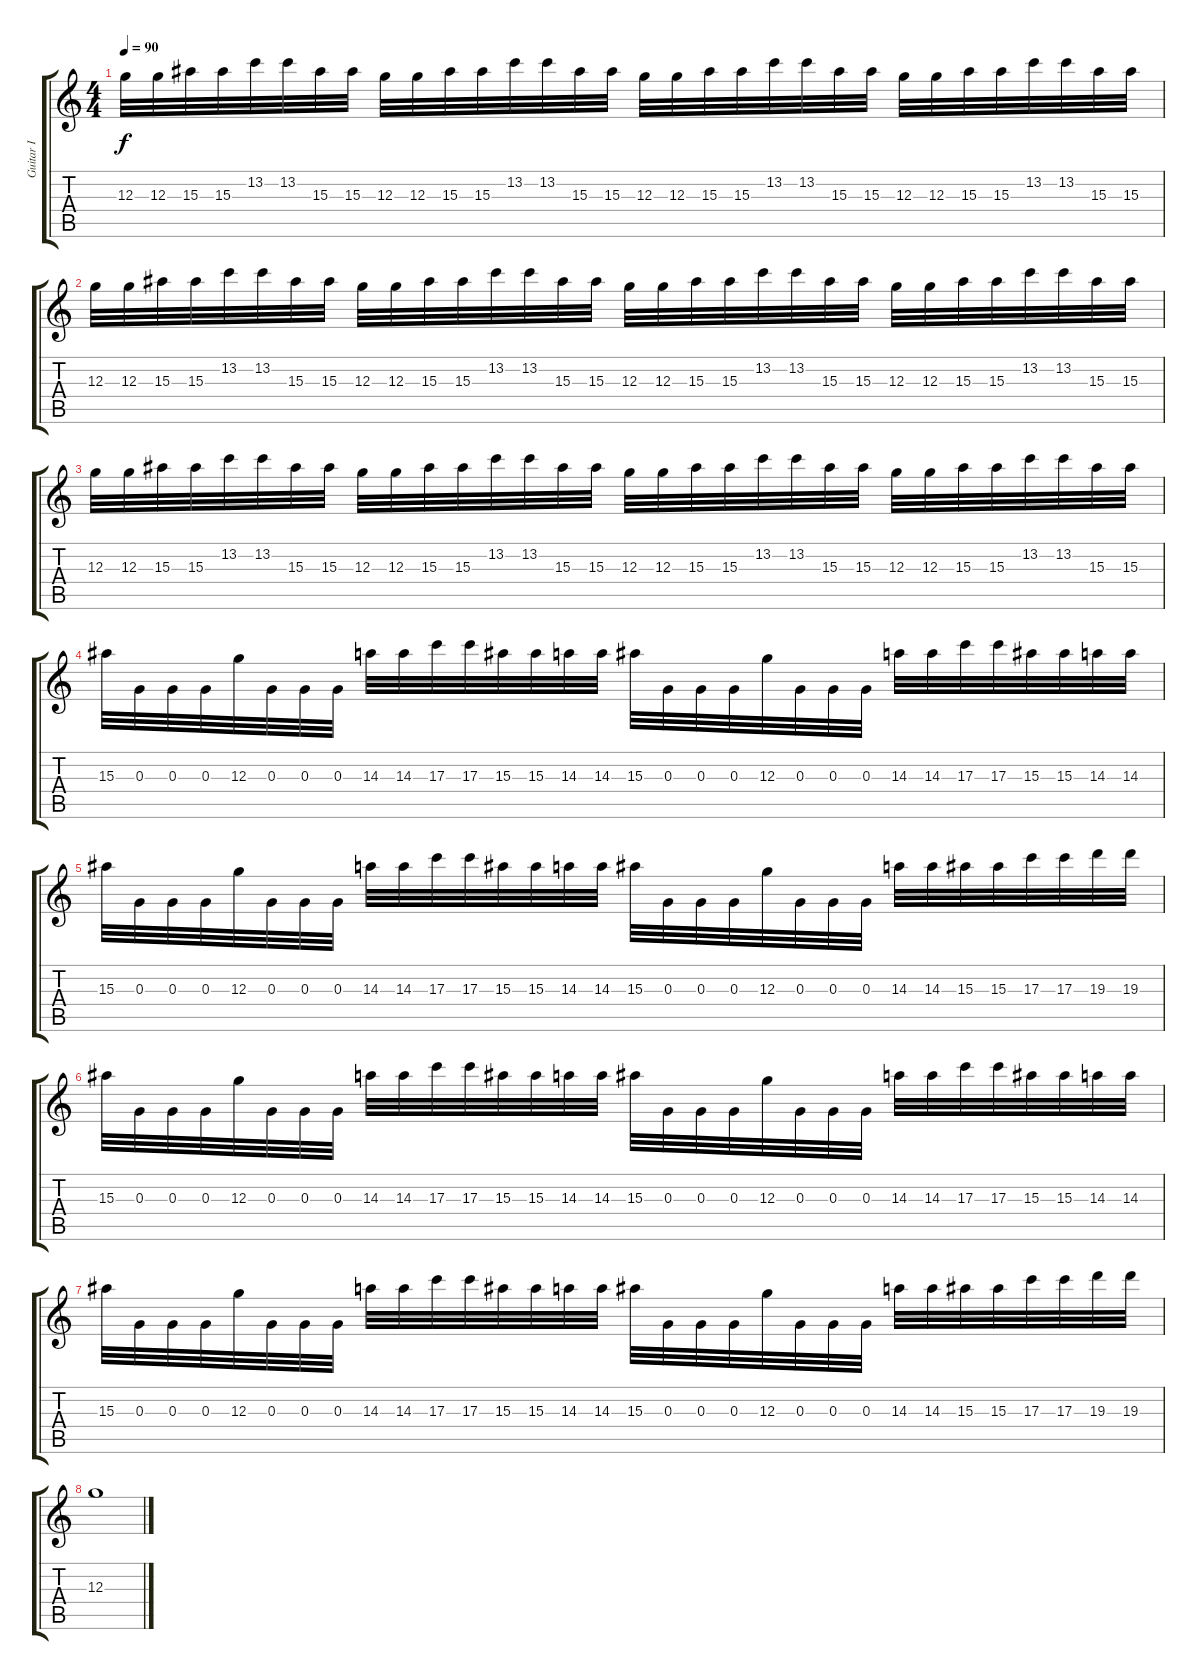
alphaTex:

\track ("Guitar I" "Guitar I") {instrument distortionguitar}
\staff {score tabs}
\tuning (E4 B3 G3 D3 A2 E2) {hide}
\ts (4 4)
\tempo 90
\clef g2
\ks c
12.3.32{dy f} 12.3.32 15.3.32 15.3.32 13.2.32 13.2.32 15.3.32 15.3.32 12.3.32 12.3.32 15.3.32 15.3.32 13.2.32 13.2.32 15.3.32 15.3.32 12.3.32 12.3.32 15.3.32 15.3.32 13.2.32 13.2.32 15.3.32 15.3.32 12.3.32 12.3.32 15.3.32 15.3.32 13.2.32 13.2.32 15.3.32 15.3.32 |
12.3.32 12.3.32 15.3.32 15.3.32 13.2.32 13.2.32 15.3.32 15.3.32 12.3.32 12.3.32 15.3.32 15.3.32 13.2.32 13.2.32 15.3.32 15.3.32 12.3.32 12.3.32 15.3.32 15.3.32 13.2.32 13.2.32 15.3.32 15.3.32 12.3.32 12.3.32 15.3.32 15.3.32 13.2.32 13.2.32 15.3.32 15.3.32 |
12.3.32 12.3.32 15.3.32 15.3.32 13.2.32 13.2.32 15.3.32 15.3.32 12.3.32 12.3.32 15.3.32 15.3.32 13.2.32 13.2.32 15.3.32 15.3.32 12.3.32 12.3.32 15.3.32 15.3.32 13.2.32 13.2.32 15.3.32 15.3.32 12.3.32 12.3.32 15.3.32 15.3.32 13.2.32 13.2.32 15.3.32 15.3.32 |
15.3.32 0.3.32 0.3.32 0.3.32 12.3.32 0.3.32 0.3.32 0.3.32 14.3.32 14.3.32 17.3.32 17.3.32 15.3.32 15.3.32 14.3.32 14.3.32 15.3.32 0.3.32 0.3.32 0.3.32 12.3.32 0.3.32 0.3.32 0.3.32 14.3.32 14.3.32 17.3.32 17.3.32 15.3.32 15.3.32 14.3.32 14.3.32 |
15.3.32 0.3.32 0.3.32 0.3.32 12.3.32 0.3.32 0.3.32 0.3.32 14.3.32 14.3.32 17.3.32 17.3.32 15.3.32 15.3.32 14.3.32 14.3.32 15.3.32 0.3.32 0.3.32 0.3.32 12.3.32 0.3.32 0.3.32 0.3.32 14.3.32 14.3.32 15.3.32 15.3.32 17.3.32 17.3.32 19.3.32 19.3.32 |
15.3.32 0.3.32 0.3.32 0.3.32 12.3.32 0.3.32 0.3.32 0.3.32 14.3.32 14.3.32 17.3.32 17.3.32 15.3.32 15.3.32 14.3.32 14.3.32 15.3.32 0.3.32 0.3.32 0.3.32 12.3.32 0.3.32 0.3.32 0.3.32 14.3.32 14.3.32 17.3.32 17.3.32 15.3.32 15.3.32 14.3.32 14.3.32 |
15.3.32 0.3.32 0.3.32 0.3.32 12.3.32 0.3.32 0.3.32 0.3.32 14.3.32 14.3.32 17.3.32 17.3.32 15.3.32 15.3.32 14.3.32 14.3.32 15.3.32 0.3.32 0.3.32 0.3.32 12.3.32 0.3.32 0.3.32 0.3.32 14.3.32 14.3.32 15.3.32 15.3.32 17.3.32 17.3.32 19.3.32 19.3.32 |
12.3.1{volume 0}
